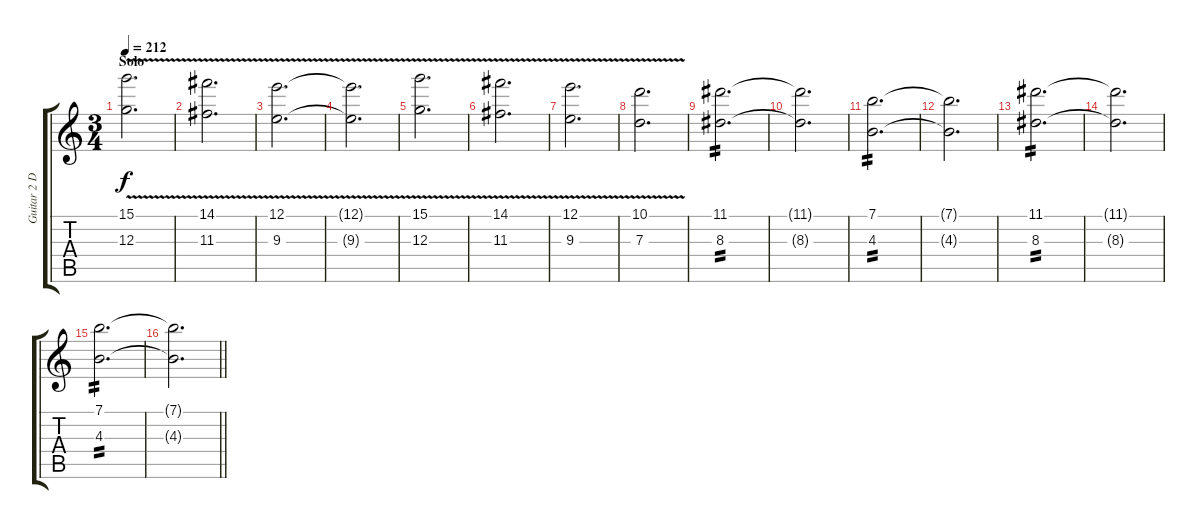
\track ("Guitar 2 D" "Guitar 2 D") {instrument overdrivenguitar}
\staff {score tabs}
\tuning (E4 B3 G3 D3 A2 E2) {hide}
\ts (3 4)
\section ("" "Solo")
\tempo 212
\clef g2
\ks c
(15.1{v} 12.3{v}).2{d dy f} |
(14.1{v} 11.3{v}).2{d} |
(12.1{v} 9.3{v}).2{d} |
(12.1{v t} 9.3{v t}).2{d} |
(15.1{v} 12.3{v}).2{d} |
(14.1{v} 11.3{v}).2{d} |
(12.1{v} 9.3{v}).2{d} |
(10.1{v} 7.3{v}).2{d} |
(11.1 8.3).2{d tp 2} |
(11.1{t} 8.3{t}).2{d} |
(7.1 4.3).2{d tp 2} |
(7.1{t} 4.3{t}).2{d} |
(11.1 8.3).2{d tp 2} |
(11.1{t} 8.3{t}).2{d} |
(7.1 4.3).2{d tp 2} |
\barLineRight lightlight
(7.1{t} 4.3{t}).2{d}
